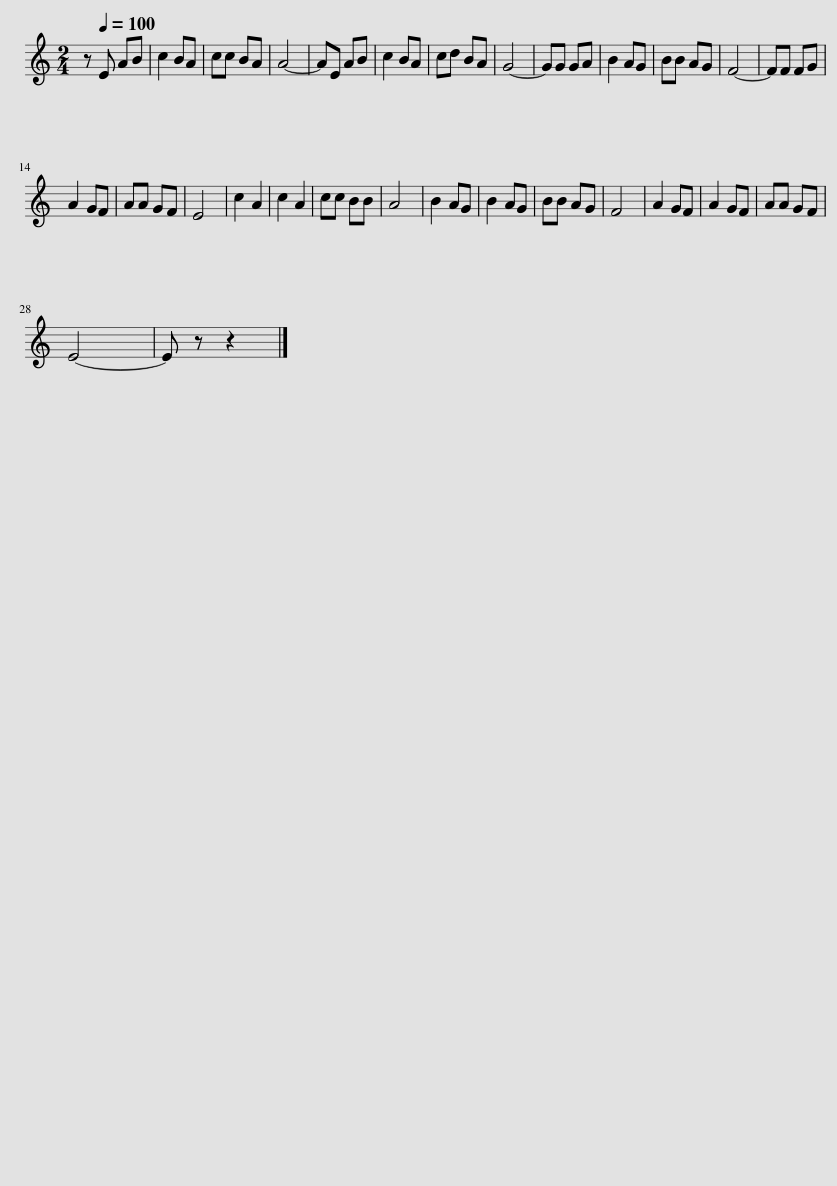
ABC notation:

X:1
L:1/8
M:2/4
I:linebreak $
K:C
V:1 treble
V:1
 z[Q:1/4=100] E AB | c2 BA | cc BA | A4- | AE AB | %5
 c2 BA | cd BA | G4- | GG GA | B2 AG | %10
 BB AG | F4- | FF FG |$ A2 GF | AA GF | %15
 E4 | c2 A2 | c2 A2 | cc BB | A4 | %20
 B2 AG | B2 AG | BB AG | F4 | A2 GF | %25
 A2 GF | AA GF |$ E4- | E z z2 |] %29
